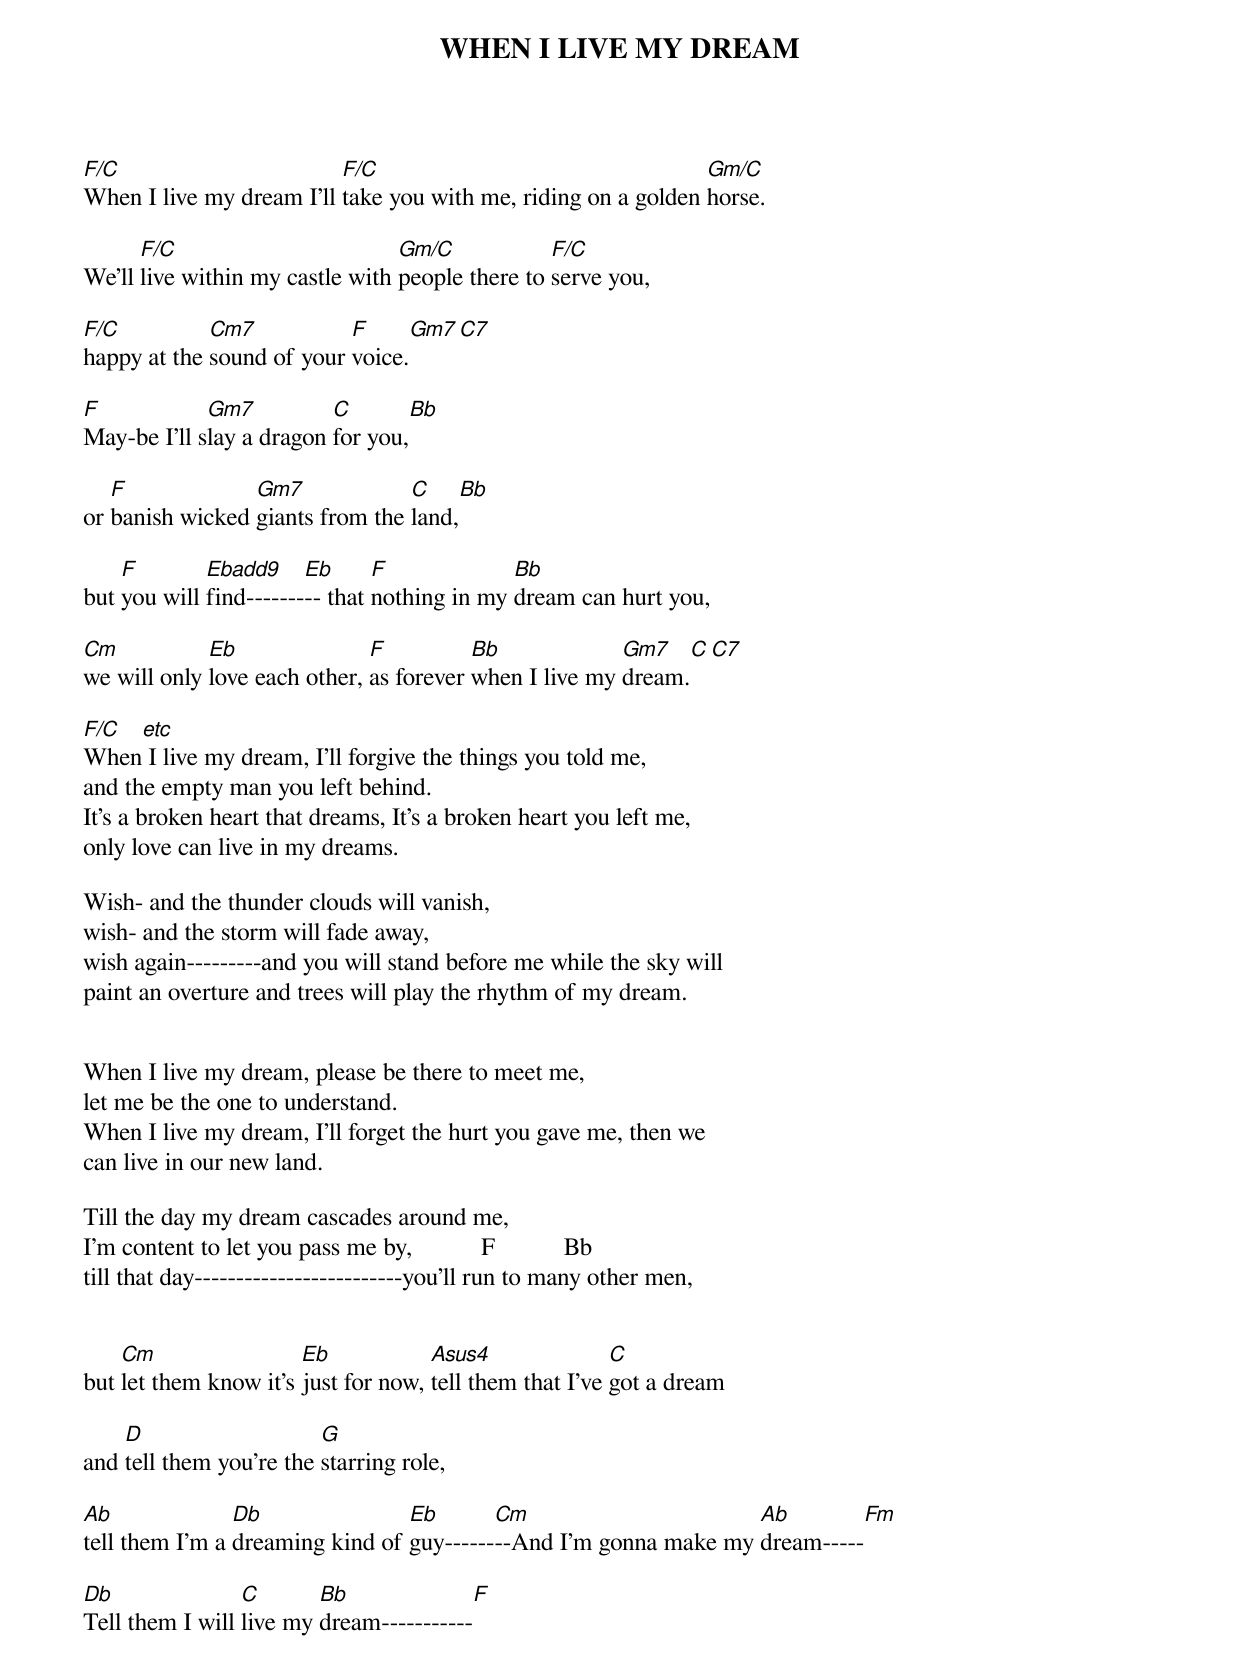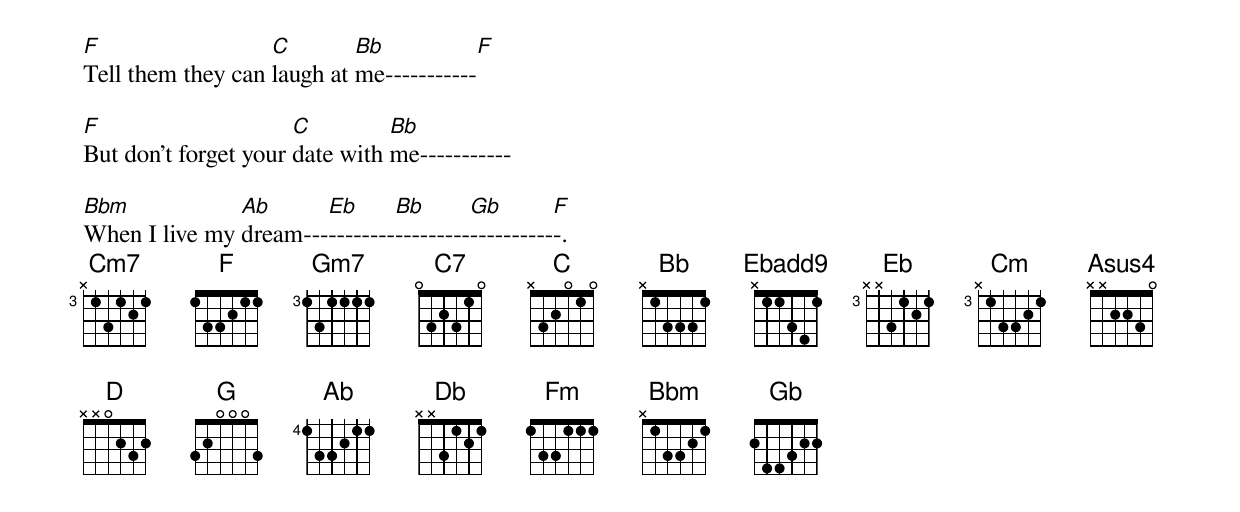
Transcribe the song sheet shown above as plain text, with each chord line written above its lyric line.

WHEN I LIVE MY DREAM


F/C                       F/C                                  Gm/C
When I live my dream I'll take you with me, riding on a golden horse.

      F/C                        Gm/C            F/C
We'll live within my castle with people there to serve you,

F/C          Cm7           F        Gm7      C7
happy at the sound of your voice.

F            Gm7          C         Bb
May-be I'll slay a dragon for you,

   F             Gm7             C      Bb
or banish wicked giants from the land,

    F        Ebadd9     Eb      F             Bb
but you will find--------- that nothing in my dream can hurt you,

Cm           Eb               F          Bb             Gm7   C   C7
we will only love each other, as forever when I live my dream.

F/C etc
When I live my dream, I'll forgive the things you told me,
and the empty man you left behind.
It's a broken heart that dreams, It's a broken heart you left me,
only love can live in my dreams.

Wish- and the thunder clouds will vanish,
wish- and the storm will fade away,
wish again---------and you will stand before me while the sky will
paint an overture and trees will play the rhythm of my dream.


When I live my dream, please be there to meet me,
let me be the one to understand.
When I live my dream, I'll forget the hurt you gave me, then we
can live in our new land.

Till the day my dream cascades around me,
I'm content to let you pass me by,           F           Bb
till that day-------------------------you'll run to many other men,


    Cm                 Eb            Asus4               C
but let them know it's just for now, tell them that I've got a dream

    D                    G
and tell them you're the starring role,

Ab              Db               Eb       Cm                      Ab         Fm
tell them I'm a dreaming kind of guy--------And I'm gonna make my dream-----

Db               C       Bb               F
Tell them I will live my dream-----------

F                  C        Bb            F
Tell them they can laugh at me-----------

F                     C         Bb
But don't forget your date with me-----------

Bbm            Ab      Eb      Bb       Gb        F
When I live my dream-------------------------------.
